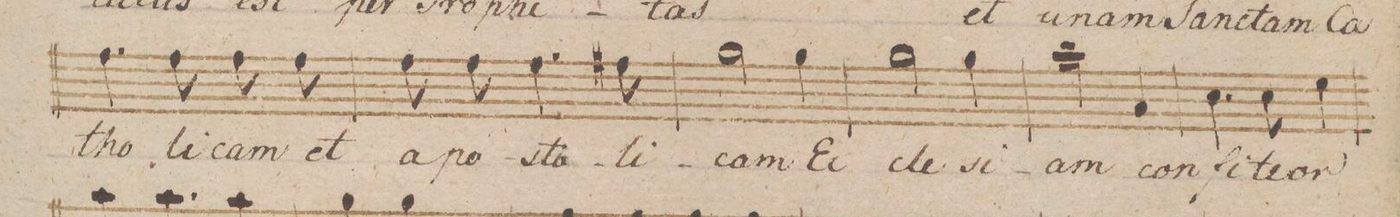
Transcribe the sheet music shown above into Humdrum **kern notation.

**kern	**text	**dynam
*I"Canto.	*	*
*clefC1	*	*
*k[b-]	*	*
*met(c|)	*	*
*M3/4	*	*
4.dd\	-tho-	.
8dd\	-li-	.
8dd\	-cam	.
8dd\	et	.
=195	=195	=195
8dd\	a-	.
8dd\	-po-	.
4.dd\	-sto-	.
8dd#X\	-li-	.
=196	=196	=196
2ee\	-cam	.
4ee\	Ec-	.
=197	=197	=197
2ee\	-cle-	.
4ee\	-si-	.
=198	=198	=198
2ff\	-am	.
4f/	con-	.
=199	=199	=199
4.a\	-fi-	.
8a\	-te-	.
4cc\	-or	.
=200	=200	=200
*-	*-	*-
